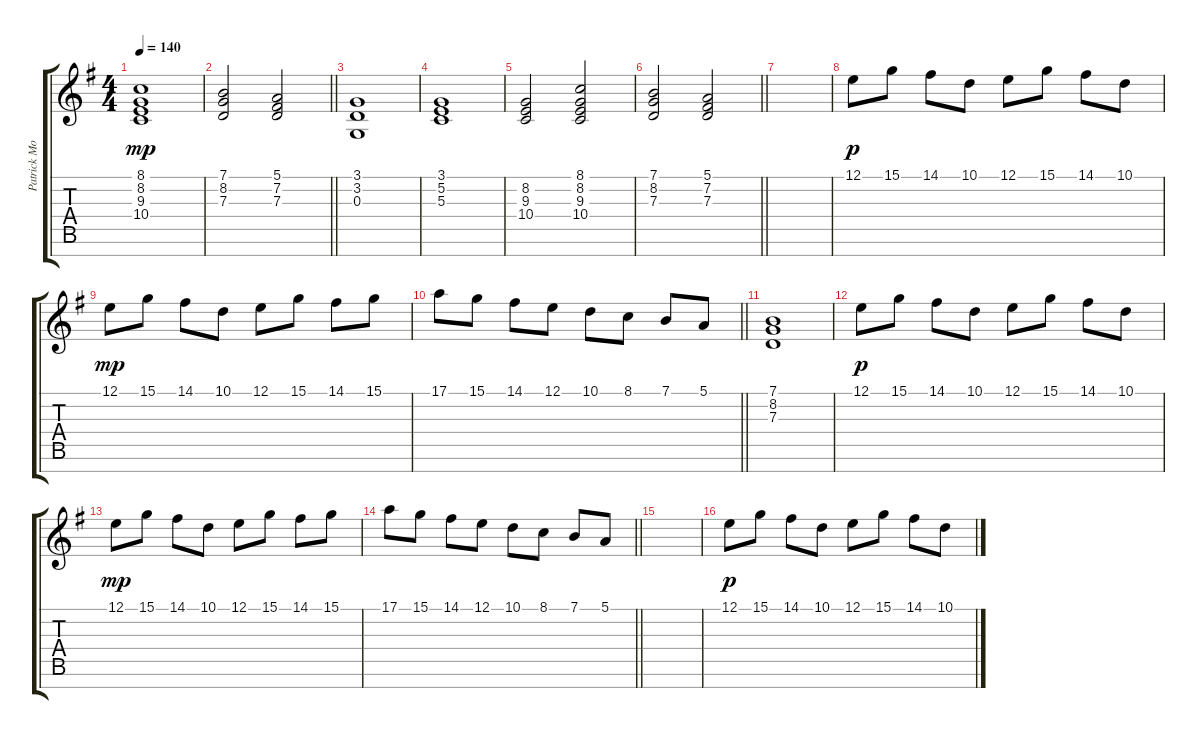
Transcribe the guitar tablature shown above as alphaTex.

\track ("Patrick Moraz 2" "Patrick Mo") {instrument synthvoice}
\staff {score tabs}
\tuning (E4 B3 G3 D3 A2 E2 B1) {hide}
\ts (4 4)
\tempo 140
\clef g2
\ks g
(8.1 8.2 9.3 10.4).1{dy mp} |
\barLineRight lightlight
(7.1 8.2 7.3).2 (5.1 7.2 7.3).2 |
\section ("" "")
(3.1 3.2 0.3).1 |
(3.1 5.2 5.3).1 |
(8.2 9.3 10.4).2 (8.1 8.2 9.3 10.4).2 |
\barLineRight lightlight
(7.1 8.2 7.3).2 (5.1 7.2 7.3).2 |
\section ("" "")
|
12.1.8{dy p} 15.1.8 14.1.8 10.1.8 12.1.8 15.1.8 14.1.8 10.1.8 |
12.1.8{dy mp} 15.1.8 14.1.8 10.1.8 12.1.8 15.1.8 14.1.8 15.1.8 |
\barLineRight lightlight
17.1.8 15.1.8 14.1.8 12.1.8 10.1.8 8.1.8 7.1.8 5.1.8 |
\section ("" "")
(7.1 8.2 7.3).1 |
12.1.8{dy p} 15.1.8 14.1.8 10.1.8 12.1.8 15.1.8 14.1.8 10.1.8 |
12.1.8{dy mp} 15.1.8 14.1.8 10.1.8 12.1.8 15.1.8 14.1.8 15.1.8 |
\barLineRight lightlight
17.1.8 15.1.8 14.1.8 12.1.8 10.1.8 8.1.8 7.1.8 5.1.8 |
\section ("" "")
|
12.1.8{dy p} 15.1.8 14.1.8 10.1.8 12.1.8 15.1.8 14.1.8 10.1.8
